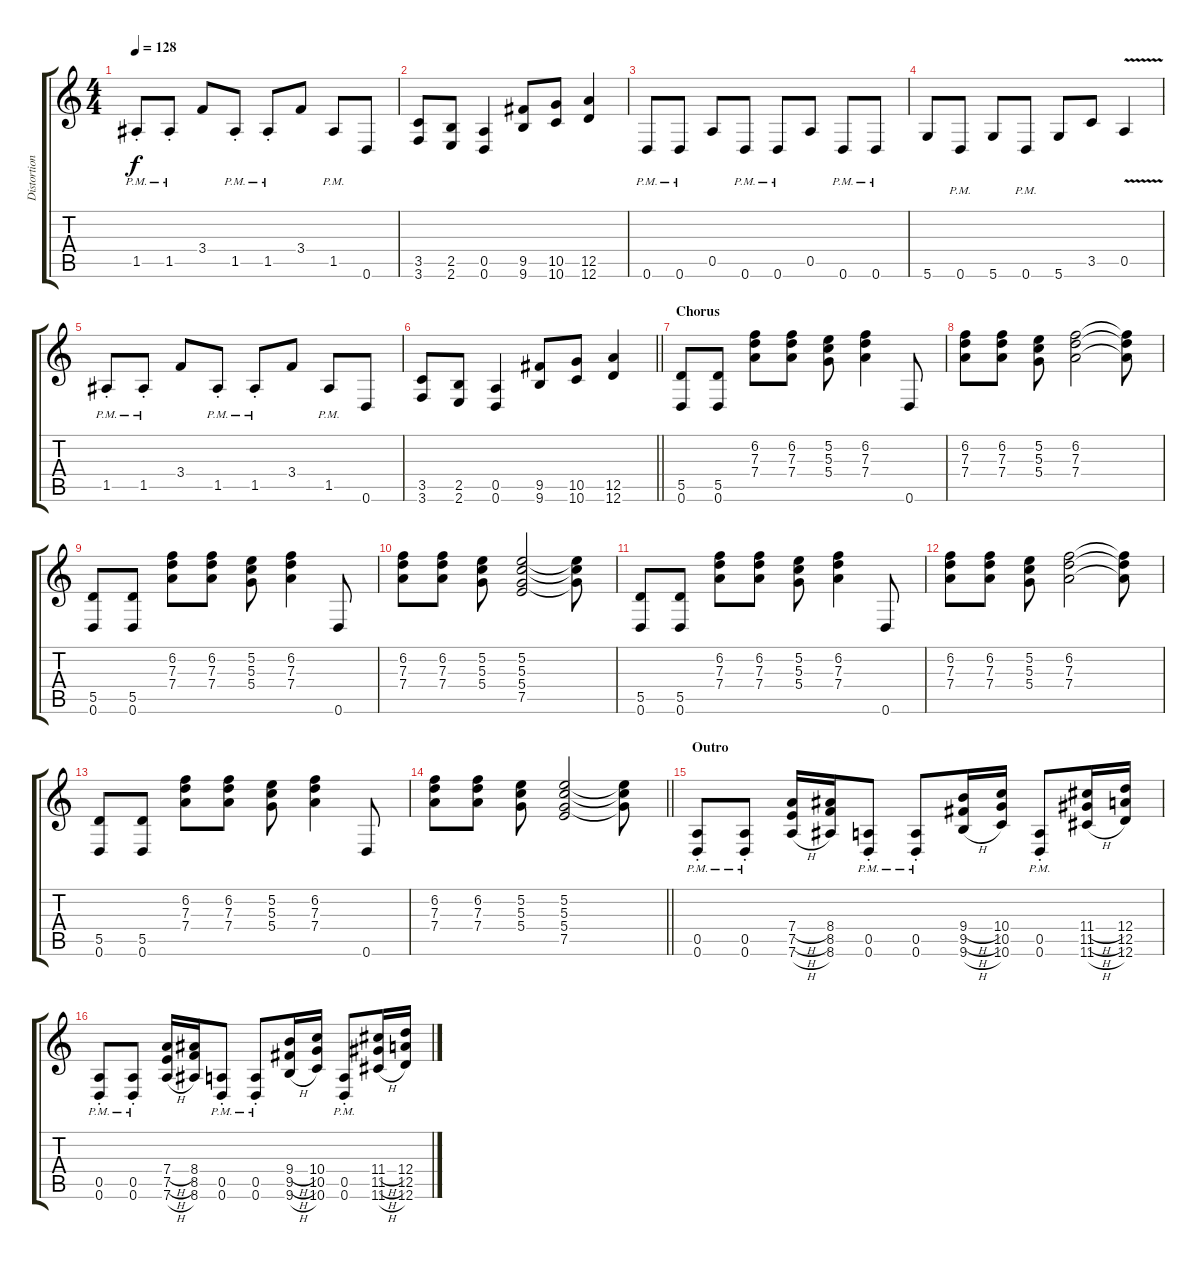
\track ("Distortion Guitar 2" "Distortion") {instrument distortionguitar}
\staff {score tabs}
\tuning (E4 B3 G3 D3 A2 D2) {hide}
\ts (4 4)
\tempo 128
\clef g2
\ks c
1.5{pm st}.8{dy f} 1.5{pm st}.8 3.4.8 1.5{pm st}.8 1.5{pm st}.8 3.4.8 1.5{pm}.8 0.6.8 |
(3.5 3.6).8 (2.5 2.6).8 (0.5 0.6).4 (9.5 9.6).8 (10.5 10.6).8 (12.5 12.6).4 |
0.6{pm}.8 0.6{pm}.8 0.5.8 0.6{pm}.8 0.6{pm}.8 0.5.8 0.6{pm}.8 0.6{pm}.8 |
5.6.8 0.6{pm}.8 5.6.8 0.6{pm}.8 5.6.8 3.5.8 0.5{v}.4 |
1.5{pm st}.8 1.5{pm st}.8 3.4.8 1.5{pm st}.8 1.5{pm st}.8 3.4.8 1.5{pm}.8 0.6.8 |
\barLineRight lightlight
(3.5 3.6).8 (2.5 2.6).8 (0.5 0.6).4 (9.5 9.6).8 (10.5 10.6).8 (12.5 12.6).4 |
\section ("" "Chorus")
(5.5 0.6).8 (5.5 0.6).8 (6.2 7.3 7.4).8 (6.2 7.3 7.4).8 (5.2 5.3 5.4).8 (6.2 7.3 7.4).4 0.6.8 |
(6.2 7.3 7.4).8 (6.2 7.3 7.4).8 (5.2 5.3 5.4).8 (6.2 7.3 7.4).2 (6.2{t} 7.3{t} 7.4{t}).8 |
(5.5 0.6).8 (5.5 0.6).8 (6.2 7.3 7.4).8 (6.2 7.3 7.4).8 (5.2 5.3 5.4).8 (6.2 7.3 7.4).4 0.6.8 |
(6.2 7.3 7.4).8 (6.2 7.3 7.4).8 (5.2 5.3 5.4).8 (5.2 5.3 5.4 7.5).2 (5.2{t} 5.3{t} 5.4{t}).8 |
(5.5 0.6).8 (5.5 0.6).8 (6.2 7.3 7.4).8 (6.2 7.3 7.4).8 (5.2 5.3 5.4).8 (6.2 7.3 7.4).4 0.6.8 |
(6.2 7.3 7.4).8 (6.2 7.3 7.4).8 (5.2 5.3 5.4).8 (6.2 7.3 7.4).2 (6.2{t} 7.3{t} 7.4{t}).8 |
(5.5 0.6).8 (5.5 0.6).8 (6.2 7.3 7.4).8 (6.2 7.3 7.4).8 (5.2 5.3 5.4).8 (6.2 7.3 7.4).4 0.6.8 |
\barLineRight lightlight
(6.2 7.3 7.4).8 (6.2 7.3 7.4).8 (5.2 5.3 5.4).8 (5.2 5.3 5.4 7.5).2 (5.2{t} 5.3{t} 5.4{t}).8 |
\section ("" "Outro")
(0.5{pm st} 0.6{pm st}).8 (0.5{pm st} 0.6{pm st}).8 (7.4{h} 7.5{h} 7.6{h}).16 (8.4 8.5 8.6).16 (0.5{pm st} 0.6{pm st}).8 (0.5{pm st} 0.6{pm st}).8 (9.4{h} 9.5{h} 9.6{h}).16 (10.4 10.5 10.6).16 (0.5{pm st} 0.6{pm st}).8 (11.4{h} 11.5{h} 11.6{h}).16 (12.4 12.5 12.6).16 |
(0.5{pm st} 0.6{pm st}).8 (0.5{pm st} 0.6{pm st}).8 (7.4{h} 7.5{h} 7.6{h}).16 (8.4 8.5 8.6).16 (0.5{pm st} 0.6{pm st}).8 (0.5{pm st} 0.6{pm st}).8 (9.4{h} 9.5{h} 9.6{h}).16 (10.4 10.5 10.6).16 (0.5{pm st} 0.6{pm st}).8 (11.4{h} 11.5{h} 11.6{h}).16 (12.4 12.5 12.6).16
